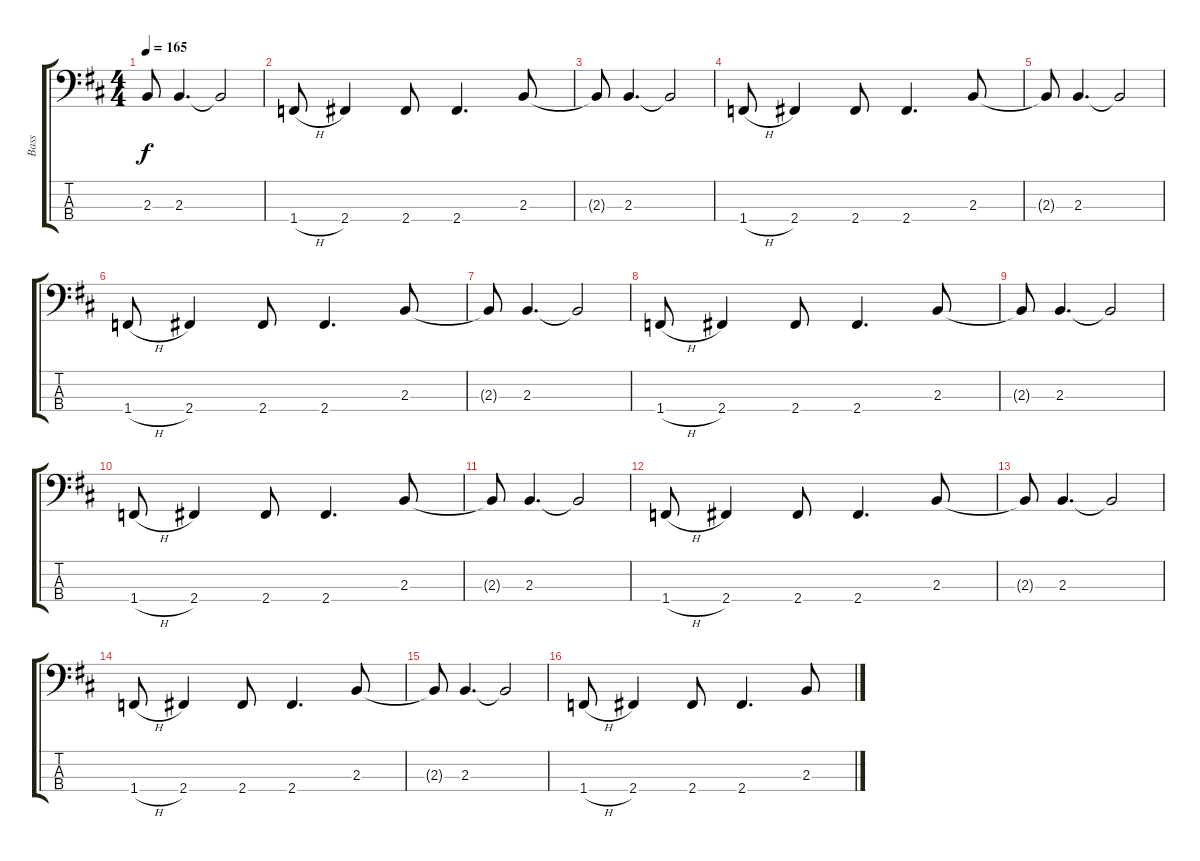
\track ("Bass" "Bass") {instrument electricbassfinger}
\staff {score tabs}
\tuning (G2 D2 A1 E1) {hide}
\ts (4 4)
\tempo 165
\clef f4
\ks d
2.3{t}.8{dy f} 2.3.4{d} 2.3{t}.2 |
1.4{h}.8 2.4.4 2.4.8 2.4.4{d} 2.3.8 |
2.3{t}.8 2.3.4{d} 2.3{t}.2 |
1.4{h}.8 2.4.4 2.4.8 2.4.4{d} 2.3.8 |
2.3{t}.8 2.3.4{d} 2.3{t}.2 |
1.4{h}.8 2.4.4 2.4.8 2.4.4{d} 2.3.8 |
2.3{t}.8 2.3.4{d} 2.3{t}.2 |
1.4{h}.8 2.4.4 2.4.8 2.4.4{d} 2.3.8 |
2.3{t}.8 2.3.4{d} 2.3{t}.2 |
1.4{h}.8 2.4.4 2.4.8 2.4.4{d} 2.3.8 |
2.3{t}.8 2.3.4{d} 2.3{t}.2 |
1.4{h}.8 2.4.4 2.4.8 2.4.4{d} 2.3.8 |
2.3{t}.8 2.3.4{d} 2.3{t}.2 |
1.4{h}.8 2.4.4 2.4.8 2.4.4{d} 2.3.8 |
2.3{t}.8 2.3.4{d} 2.3{t}.2 |
1.4{h}.8 2.4.4 2.4.8 2.4.4{d} 2.3.8
